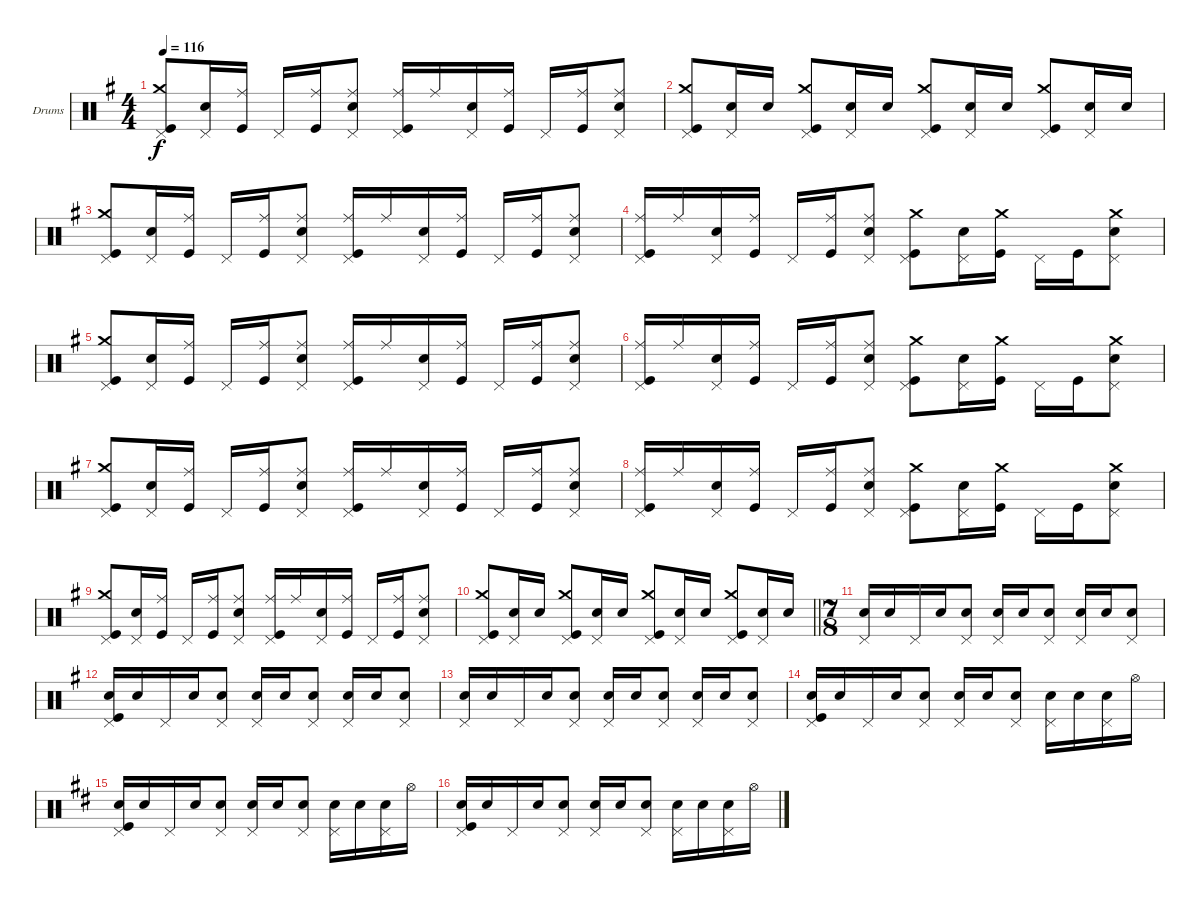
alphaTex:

\bracketExtendMode groupsimilarinstruments
\firstSystemTrackNameOrientation horizontal
\otherSystemsTrackNameOrientation horizontal
\track ("Максим Удалов" "Drums") {instrument percussion}
\staff {score}
\articulation defaults
\ts (4 4)
\tempo 116
\clef neutral
\ks eminor
("Kick (hit)" "Crash medium (hit)" "Pedal Hi-Hat (hit)").8{dy f} ("Snare (hit) 2" "Pedal Hi-Hat (hit)").16 ("Kick (hit)" "Ride (middle)").16 "Pedal Hi-Hat (hit)".16 ("Ride (middle)" "Kick (hit)").16 ("Snare (hit) 2" "Ride (middle)" "Pedal Hi-Hat (hit)").8 ("Kick (hit)" "Ride (middle)" "Pedal Hi-Hat (hit)").16 "Ride (middle)".16 ("Snare (hit) 2" "Pedal Hi-Hat (hit)").16 ("Kick (hit)" "Ride (middle)").16 "Pedal Hi-Hat (hit)".16 ("Ride (middle)" "Kick (hit)").16 ("Ride (middle)" "Snare (hit) 2" "Pedal Hi-Hat (hit)").8 |
("Kick (hit)" "Crash medium (hit)" "Pedal Hi-Hat (hit)").8 ("Snare (hit) 2" "Pedal Hi-Hat (hit)").16 "Snare (hit) 2".16 ("Kick (hit)" "Crash medium (hit)" "Pedal Hi-Hat (hit)").8 ("Snare (hit) 2" "Pedal Hi-Hat (hit)").16 "Snare (hit) 2".16 ("Kick (hit)" "Crash medium (hit)" "Pedal Hi-Hat (hit)").8 ("Snare (hit) 2" "Pedal Hi-Hat (hit)").16 "Snare (hit) 2".16 ("Kick (hit)" "Crash medium (hit)" "Pedal Hi-Hat (hit)").8 ("Snare (hit) 2" "Pedal Hi-Hat (hit)").16 "Snare (hit) 2".16 |
("Kick (hit)" "Crash medium (hit)" "Pedal Hi-Hat (hit)").8 ("Snare (hit) 2" "Pedal Hi-Hat (hit)").16 ("Kick (hit)" "Ride (middle)").16 "Pedal Hi-Hat (hit)".16 ("Ride (middle)" "Kick (hit)").16 ("Snare (hit) 2" "Ride (middle)" "Pedal Hi-Hat (hit)").8 ("Kick (hit)" "Ride (middle)" "Pedal Hi-Hat (hit)").16 "Ride (middle)".16 ("Snare (hit) 2" "Pedal Hi-Hat (hit)").16 ("Kick (hit)" "Ride (middle)").16 "Pedal Hi-Hat (hit)".16 ("Ride (middle)" "Kick (hit)").16 ("Ride (middle)" "Snare (hit) 2" "Pedal Hi-Hat (hit)").8 |
("Kick (hit)" "Ride (middle)" "Pedal Hi-Hat (hit)").16 "Ride (middle)".16 ("Snare (hit) 2" "Pedal Hi-Hat (hit)").16 ("Kick (hit)" "Ride (middle)").16 "Pedal Hi-Hat (hit)".16 ("Ride (middle)" "Kick (hit)").16 ("Snare (hit) 2" "Ride (middle)" "Pedal Hi-Hat (hit)").8 ("Kick (hit)" "Crash medium (hit)" "Pedal Hi-Hat (hit)").8 ("Snare (hit) 2" "Pedal Hi-Hat (hit)").16 ("Kick (hit)" "Crash medium (hit)").16 "Pedal Hi-Hat (hit)".16 "Kick (hit)".16 ("Crash medium (hit)" "Snare (hit) 2" "Pedal Hi-Hat (hit)").8 |
("Kick (hit)" "Crash medium (hit)" "Pedal Hi-Hat (hit)").8 ("Snare (hit) 2" "Pedal Hi-Hat (hit)").16 ("Kick (hit)" "Ride (middle)").16 "Pedal Hi-Hat (hit)".16 ("Ride (middle)" "Kick (hit)").16 ("Snare (hit) 2" "Ride (middle)" "Pedal Hi-Hat (hit)").8 ("Kick (hit)" "Ride (middle)" "Pedal Hi-Hat (hit)").16 "Ride (middle)".16 ("Snare (hit) 2" "Pedal Hi-Hat (hit)").16 ("Kick (hit)" "Ride (middle)").16 "Pedal Hi-Hat (hit)".16 ("Ride (middle)" "Kick (hit)").16 ("Ride (middle)" "Snare (hit) 2" "Pedal Hi-Hat (hit)").8 |
("Kick (hit)" "Ride (middle)" "Pedal Hi-Hat (hit)").16 "Ride (middle)".16 ("Snare (hit) 2" "Pedal Hi-Hat (hit)").16 ("Kick (hit)" "Ride (middle)").16 "Pedal Hi-Hat (hit)".16 ("Ride (middle)" "Kick (hit)").16 ("Snare (hit) 2" "Ride (middle)" "Pedal Hi-Hat (hit)").8 ("Kick (hit)" "Crash medium (hit)" "Pedal Hi-Hat (hit)").8 ("Snare (hit) 2" "Pedal Hi-Hat (hit)").16 ("Kick (hit)" "Crash medium (hit)").16 "Pedal Hi-Hat (hit)".16 "Kick (hit)".16 ("Crash medium (hit)" "Snare (hit) 2" "Pedal Hi-Hat (hit)").8 |
("Kick (hit)" "Crash medium (hit)" "Pedal Hi-Hat (hit)").8 ("Snare (hit) 2" "Pedal Hi-Hat (hit)").16 ("Kick (hit)" "Ride (middle)").16 "Pedal Hi-Hat (hit)".16 ("Ride (middle)" "Kick (hit)").16 ("Snare (hit) 2" "Ride (middle)" "Pedal Hi-Hat (hit)").8 ("Kick (hit)" "Ride (middle)" "Pedal Hi-Hat (hit)").16 "Ride (middle)".16 ("Snare (hit) 2" "Pedal Hi-Hat (hit)").16 ("Kick (hit)" "Ride (middle)").16 "Pedal Hi-Hat (hit)".16 ("Ride (middle)" "Kick (hit)").16 ("Ride (middle)" "Snare (hit) 2" "Pedal Hi-Hat (hit)").8 |
("Kick (hit)" "Ride (middle)" "Pedal Hi-Hat (hit)").16 "Ride (middle)".16 ("Snare (hit) 2" "Pedal Hi-Hat (hit)").16 ("Kick (hit)" "Ride (middle)").16 "Pedal Hi-Hat (hit)".16 ("Ride (middle)" "Kick (hit)").16 ("Snare (hit) 2" "Ride (middle)" "Pedal Hi-Hat (hit)").8 ("Kick (hit)" "Crash medium (hit)" "Pedal Hi-Hat (hit)").8 ("Snare (hit) 2" "Pedal Hi-Hat (hit)").16 ("Kick (hit)" "Crash medium (hit)").16 "Pedal Hi-Hat (hit)".16 "Kick (hit)".16 ("Crash medium (hit)" "Snare (hit) 2" "Pedal Hi-Hat (hit)").8 |
("Kick (hit)" "Crash medium (hit)" "Pedal Hi-Hat (hit)").8 ("Snare (hit) 2" "Pedal Hi-Hat (hit)").16 ("Kick (hit)" "Ride (middle)").16 "Pedal Hi-Hat (hit)".16 ("Ride (middle)" "Kick (hit)").16 ("Snare (hit) 2" "Ride (middle)" "Pedal Hi-Hat (hit)").8 ("Kick (hit)" "Ride (middle)" "Pedal Hi-Hat (hit)").16 "Ride (middle)".16 ("Snare (hit) 2" "Pedal Hi-Hat (hit)").16 ("Kick (hit)" "Ride (middle)").16 "Pedal Hi-Hat (hit)".16 ("Ride (middle)" "Kick (hit)").16 ("Ride (middle)" "Snare (hit) 2" "Pedal Hi-Hat (hit)").8 |
\barLineRight lightlight
("Kick (hit)" "Crash medium (hit)" "Pedal Hi-Hat (hit)").8 ("Snare (hit) 2" "Pedal Hi-Hat (hit)").16 "Snare (hit) 2".16 ("Kick (hit)" "Crash medium (hit)" "Pedal Hi-Hat (hit)").8 ("Snare (hit) 2" "Pedal Hi-Hat (hit)").16 "Snare (hit) 2".16 ("Kick (hit)" "Crash medium (hit)" "Pedal Hi-Hat (hit)").8 ("Snare (hit) 2" "Pedal Hi-Hat (hit)").16 "Snare (hit) 2".16 ("Kick (hit)" "Crash medium (hit)" "Pedal Hi-Hat (hit)").8 ("Snare (hit) 2" "Pedal Hi-Hat (hit)").16 "Snare (hit) 2".16 |
\ts (7 8)
\beaming (8 3 2 2)
("Pedal Hi-Hat (hit)" "Snare (hit) 2").16 "Snare (hit) 2".16 "Pedal Hi-Hat (hit)".16 "Snare (hit) 2".16 ("Snare (hit) 2" "Pedal Hi-Hat (hit)").8 ("Snare (hit) 2" "Pedal Hi-Hat (hit)").16 "Snare (hit) 2".16 ("Snare (hit) 2" "Pedal Hi-Hat (hit)").8 ("Snare (hit) 2" "Pedal Hi-Hat (hit)").16 "Snare (hit) 2".16 ("Snare (hit) 2" "Pedal Hi-Hat (hit)").8 |
("Pedal Hi-Hat (hit)" "Snare (hit) 2" "Kick (hit)").16 "Snare (hit) 2".16 "Pedal Hi-Hat (hit)".16 "Snare (hit) 2".16 ("Snare (hit) 2" "Pedal Hi-Hat (hit)").8 ("Snare (hit) 2" "Pedal Hi-Hat (hit)").16 "Snare (hit) 2".16 ("Snare (hit) 2" "Pedal Hi-Hat (hit)").8 ("Snare (hit) 2" "Pedal Hi-Hat (hit)").16 "Snare (hit) 2".16 ("Snare (hit) 2" "Pedal Hi-Hat (hit)").8 |
("Pedal Hi-Hat (hit)" "Snare (hit) 2").16 "Snare (hit) 2".16 "Pedal Hi-Hat (hit)".16 "Snare (hit) 2".16 ("Snare (hit) 2" "Pedal Hi-Hat (hit)").8 ("Snare (hit) 2" "Pedal Hi-Hat (hit)").16 "Snare (hit) 2".16 ("Snare (hit) 2" "Pedal Hi-Hat (hit)").8 ("Snare (hit) 2" "Pedal Hi-Hat (hit)").16 "Snare (hit) 2".16 ("Snare (hit) 2" "Pedal Hi-Hat (hit)").8 |
("Pedal Hi-Hat (hit)" "Snare (hit) 2" "Kick (hit)").16 "Snare (hit) 2".16 "Pedal Hi-Hat (hit)".16 "Snare (hit) 2".16 ("Snare (hit) 2" "Pedal Hi-Hat (hit)").8 ("Snare (hit) 2" "Pedal Hi-Hat (hit)").16 "Snare (hit) 2".16 ("Snare (hit) 2" "Pedal Hi-Hat (hit)").8 ("Snare (hit) 2" "Pedal Hi-Hat (hit)").16 "Snare (hit) 2".16 ("Snare (hit) 2" "Pedal Hi-Hat (hit)").16 "Hi-Hat (open)".16 |
\ks bminor
("Pedal Hi-Hat (hit)" "Snare (hit) 2" "Kick (hit)").16 "Snare (hit) 2".16 "Pedal Hi-Hat (hit)".16 "Snare (hit) 2".16 ("Snare (hit) 2" "Pedal Hi-Hat (hit)").8 ("Snare (hit) 2" "Pedal Hi-Hat (hit)").16 "Snare (hit) 2".16 ("Snare (hit) 2" "Pedal Hi-Hat (hit)").8 ("Snare (hit) 2" "Pedal Hi-Hat (hit)").16 "Snare (hit) 2".16 ("Snare (hit) 2" "Pedal Hi-Hat (hit)").16 "Hi-Hat (open)".16 |
("Pedal Hi-Hat (hit)" "Snare (hit) 2" "Kick (hit)").16 "Snare (hit) 2".16 "Pedal Hi-Hat (hit)".16 "Snare (hit) 2".16 ("Snare (hit) 2" "Pedal Hi-Hat (hit)").8 ("Snare (hit) 2" "Pedal Hi-Hat (hit)").16 "Snare (hit) 2".16 ("Snare (hit) 2" "Pedal Hi-Hat (hit)").8 ("Snare (hit) 2" "Pedal Hi-Hat (hit)").16 "Snare (hit) 2".16 ("Snare (hit) 2" "Pedal Hi-Hat (hit)").16 "Hi-Hat (open)".16
